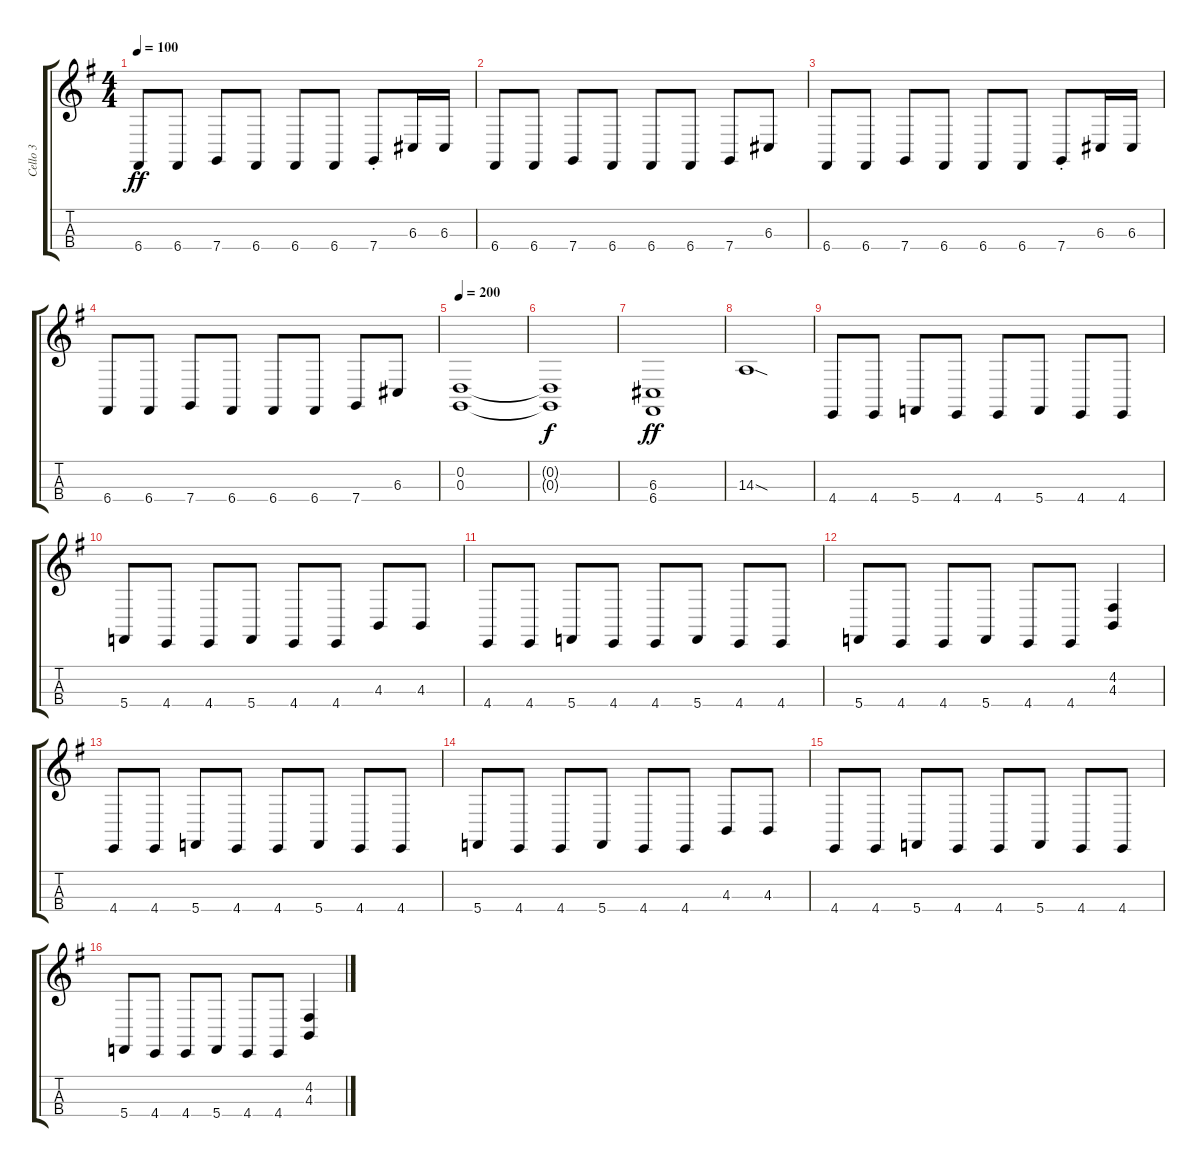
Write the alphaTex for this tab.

\track ("Cello 3" "Cello 3") {instrument cello}
\staff {score tabs}
\tuning (A3 D3 G2 C2) {hide}
\ts (4 4)
\tempo 100
\clef g2
\ks g
6.4.8{dy ff} 6.4.8 7.4.8 6.4.8 6.4.8 6.4.8 7.4{st}.8 6.3.16 6.3.16 |
6.4.8 6.4.8 7.4.8 6.4.8 6.4.8 6.4.8 7.4.8 6.3.8 |
6.4.8 6.4.8 7.4.8 6.4.8 6.4.8 6.4.8 7.4{st}.8 6.3.16 6.3.16 |
6.4.8 6.4.8 7.4.8 6.4.8 6.4.8 6.4.8 7.4.8 6.3.8 |
\tempo 200
(0.2 0.3).1 |
(0.2{t} 0.3{t}).1{dy f} |
(6.3 6.4).1{dy ff} |
14.3{sod}.1 |
4.4.8 4.4.8 5.4.8 4.4.8 4.4.8 5.4.8 4.4.8 4.4.8 |
5.4.8 4.4.8 4.4.8 5.4.8 4.4.8 4.4.8 4.3.8 4.3.8 |
4.4.8 4.4.8 5.4.8 4.4.8 4.4.8 5.4.8 4.4.8 4.4.8 |
5.4.8 4.4.8 4.4.8 5.4.8 4.4.8 4.4.8 (4.2 4.3).4 |
4.4.8 4.4.8 5.4.8 4.4.8 4.4.8 5.4.8 4.4.8 4.4.8 |
5.4.8 4.4.8 4.4.8 5.4.8 4.4.8 4.4.8 4.3.8 4.3.8 |
4.4.8 4.4.8 5.4.8 4.4.8 4.4.8 5.4.8 4.4.8 4.4.8 |
5.4.8 4.4.8 4.4.8 5.4.8 4.4.8 4.4.8 (4.2 4.3).4
